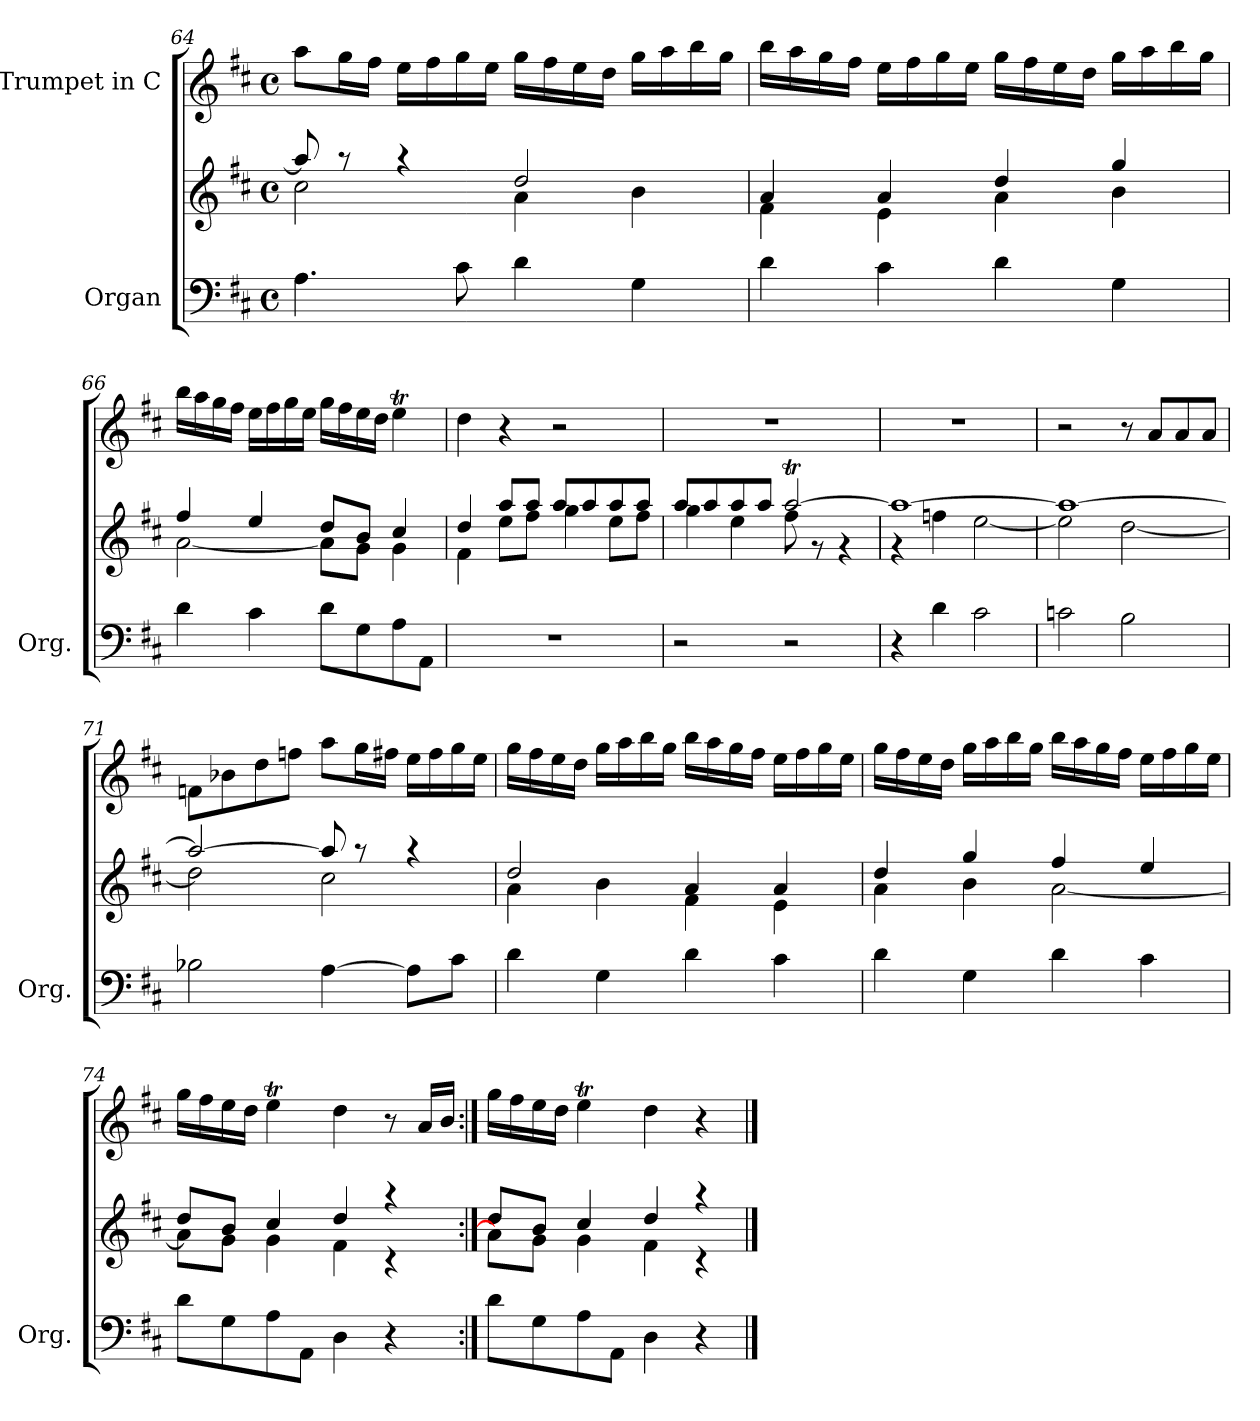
**kern	**kern	**kern
*part2	*part2	*part1
*staff3	*staff2	*staff1
*I"Organ	*	*I"Trumpet in C
*I'Org.	*	*
*clefF4	*clefG2	*clefG2
*k[f#c#]	*k[f#c#]	*k[f#c#]
*D:	*D:	*D:
*M4/4	*M4/4	*M4/4
*met(c)	*met(c)	*met(c)
=64	=64	=64
*	*^	*
4.A\	8aa/]	2cc#\	8aa\L
.	8raa	.	16gg\L
.	.	.	16ff#\JJ
.	4raa	.	16ee\LL
.	.	.	16ff#\
8c#\	.	.	16gg\
.	.	.	16ee\JJ
4d\	2dd/	4a\	16gg\LL
.	.	.	16ff#\
.	.	.	16ee\
.	.	.	16dd\JJ
4G\	.	4b\	16gg\LL
.	.	.	16aa\
.	.	.	16bb\
.	.	.	16gg\JJ
=65	=65	=65	=65
4d\	4a/	4f#\	16bb\LL
.	.	.	16aa\
.	.	.	16gg\
.	.	.	16ff#\JJ
4c#\	4a/	4e\	16ee\LL
.	.	.	16ff#\
.	.	.	16gg\
.	.	.	16ee\JJ
4d\	4dd/	4a\	16gg\LL
.	.	.	16ff#\
.	.	.	16ee\
.	.	.	16dd\JJ
4G\	4gg/	4b\	16gg\LL
.	.	.	16aa\
.	.	.	16bb\
.	.	.	16gg\JJ
!!LO:LB:g=z
=66	=66	=66	=66
4d\	4ff#/	[<2a\	16bb\LL
.	.	.	16aa\
.	.	.	16gg\
.	.	.	16ff#\JJ
4c#\	4ee/	.	16ee\LL
.	.	.	16ff#\
.	.	.	16gg\
.	.	.	16ee\JJ
8d\L	8dd/L	8a\L]	16gg\LL
.	.	.	16ff#\
8G\	8b/J	8g\J	16ee\
.	.	.	16dd\JJ
8A\	4cc#/	4g\	4eeT\
8AA\J	.	.	.
=67	=67	=67	=67
1r	4dd/	4f#\	4dd\
.	8aa/L	8ee\L	4r
.	8aa/J	8ff#\J	.
.	8aa/L	4gg\	2r
.	8aa/	.	.
.	8aa/	8ee\L	.
.	8aa/J	8ff#\J	.
=68	=68	=68	=68
2r	8aa/L	4gg\	1r
.	8aa/	.	.
.	8aa/	4ee\	.
.	8aa/J	.	.
2r	[>2aaT/	8ff#\	.
.	.	8r	.
.	.	4r	.
=69	=69	=69	=69
4r	1aa_	4r	1r
4d\	.	4ffn\	.
2c#\	.	[<2ee\	.
=70	=70	=70	=70
2cn\	1aa_	2ee\]	2r
2B\	.	[<2dd\	8r
.	.	.	8a/L
.	.	.	8a/
.	.	.	8a/J
!!LO:LB:g=z
=71	=71	=71	=71
2B-X\	2aa/_	2dd\]	8fn\L
.	.	.	8b-X\
.	.	.	8dd\
.	.	.	8ffn\J
[4A\	8aaTTT/]	2cc#\	8aa\L
.	8raa	.	16gg\L
.	.	.	16ff#X\JJ
8A\L]	4raa	.	16ee\LL
.	.	.	16ff#\
8c#\J	.	.	16gg\
.	.	.	16ee\JJ
=72	=72	=72	=72
4d\	2dd/	4a\	16gg\LL
.	.	.	16ff#\
.	.	.	16ee\
.	.	.	16dd\JJ
4G\	.	4b\	16gg\LL
.	.	.	16aa\
.	.	.	16bb\
.	.	.	16gg\JJ
4d\	4a/	4f#\	16bb\LL
.	.	.	16aa\
.	.	.	16gg\
.	.	.	16ff#\JJ
4c#\	4a/	4e\	16ee\LL
.	.	.	16ff#\
.	.	.	16gg\
.	.	.	16ee\JJ
=73	=73	=73	=73
4d\	4dd/	4a\	16gg\LL
.	.	.	16ff#\
.	.	.	16ee\
.	.	.	16dd\JJ
4G\	4gg/	4b\	16gg\LL
.	.	.	16aa\
.	.	.	16bb\
.	.	.	16gg\JJ
4d\	4ff#/	[<2a\	16bb\LL
.	.	.	16aa\
.	.	.	16gg\
.	.	.	16ff#\JJ
4c#\	4ee/	.	16ee\LL
.	.	.	16ff#\
.	.	.	16gg\
.	.	.	16ee\JJ
!!LO:PB:g=z
=74	=74	=74	=74
8d\L	8dd/L	8a\L]	16gg\LL
.	.	.	16ff#\
8G\	8b/J	8g\J	16ee\
.	.	.	16dd\JJ
8A\	4cc#/	4g\	4eeT\
8AA\J	.	.	.
4D\	4dd/	4f#\	4dd\
4r	4raa	4rc	8r
.	.	.	16a/LL
.	.	.	16b/JJ
=75:|!	=75:|!	=75:|!	=75:|!
8d\L	8dd/L	8a\L]	16gg\LL
.	.	.	16ff#\
8G\	8b/J	8g\J	16ee\
.	.	.	16dd\JJ
8A\	4cc#/	4g\	4eeT\
8AA\J	.	.	.
4D\	4dd/	4f#\	4dd\
4r	4raa	4rc	4r
*	*v	*v	*
==	==	==
*-	*-	*-
